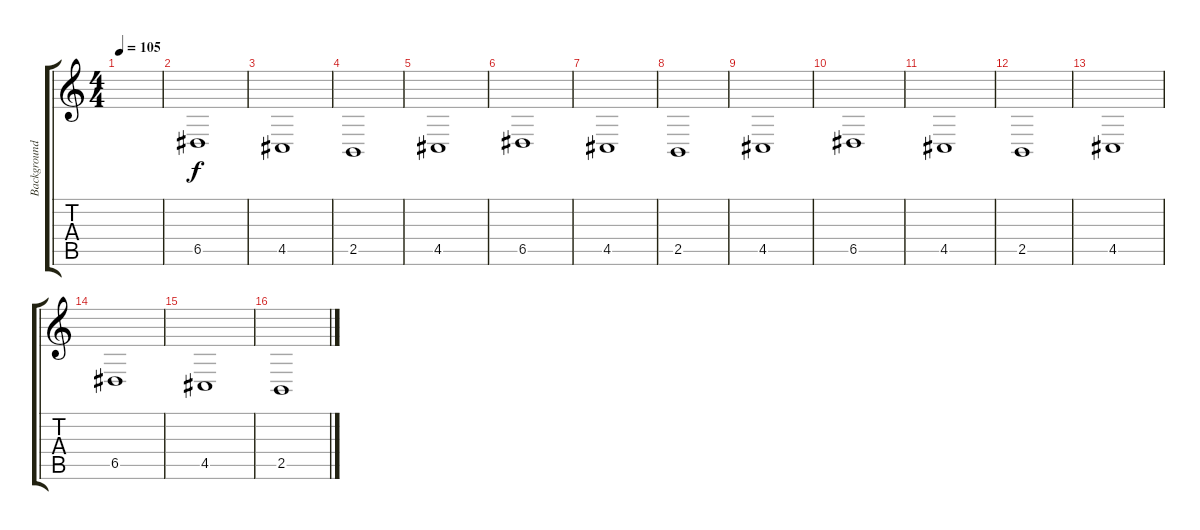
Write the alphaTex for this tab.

\track ("Background" "Background") {instrument synthstrings2}
\staff {score tabs}
\tuning (E4 B3 G3 D3 A2 E2) {hide}
\ts (4 4)
\tempo 105
\clef g2
\ks c
|
6.5.1 |
4.5.1 |
2.5.1 |
4.5.1 |
6.5.1 |
4.5.1 |
2.5.1 |
4.5.1 |
6.5.1 |
4.5.1 |
2.5.1 |
4.5.1 |
6.5.1 |
4.5.1 |
2.5.1
